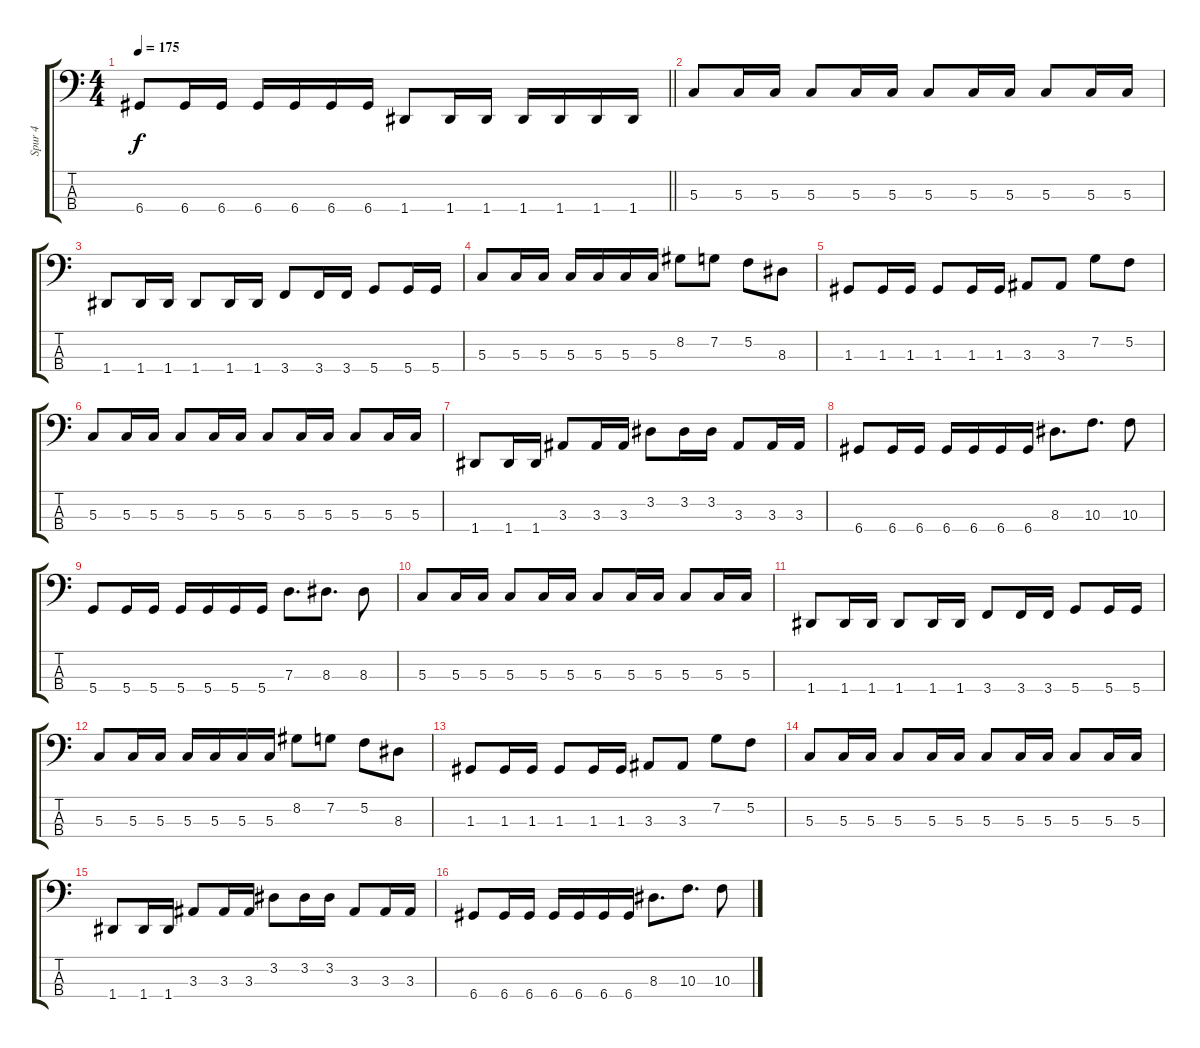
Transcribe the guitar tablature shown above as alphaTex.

\track ("Spur 4" "Spur 4") {instrument electricbasspick}
\staff {score tabs}
\tuning (F2 C2 G1 D1) {hide}
\ts (4 4)
\tempo 175
\clef f4
\barLineRight lightlight
\ks c
6.4.8{dy f} 6.4.16 6.4.16 6.4.16 6.4.16 6.4.16 6.4.16 1.4.8 1.4.16 1.4.16 1.4.16 1.4.16 1.4.16 1.4.16 |
5.3.8 5.3.16 5.3.16 5.3.8 5.3.16 5.3.16 5.3.8 5.3.16 5.3.16 5.3.8 5.3.16 5.3.16 |
1.4.8 1.4.16 1.4.16 1.4.8 1.4.16 1.4.16 3.4.8 3.4.16 3.4.16 5.4.8 5.4.16 5.4.16 |
5.3.8 5.3.16 5.3.16 5.3.16 5.3.16 5.3.16 5.3.16 8.2.8 7.2.8 5.2.8 8.3.8 |
1.3.8 1.3.16 1.3.16 1.3.8 1.3.16 1.3.16 3.3.8 3.3.8 7.2.8 5.2.8 |
5.3.8 5.3.16 5.3.16 5.3.8 5.3.16 5.3.16 5.3.8 5.3.16 5.3.16 5.3.8 5.3.16 5.3.16 |
1.4.8 1.4.16 1.4.16 3.3.8 3.3.16 3.3.16 3.2.8 3.2.16 3.2.16 3.3.8 3.3.16 3.3.16 |
6.4.8 6.4.16 6.4.16 6.4.16 6.4.16 6.4.16 6.4.16 8.3.8{d} 10.3.8{d} 10.3.8 |
5.4.8 5.4.16 5.4.16 5.4.16 5.4.16 5.4.16 5.4.16 7.3.8{d} 8.3.8{d} 8.3.8 |
5.3.8 5.3.16 5.3.16 5.3.8 5.3.16 5.3.16 5.3.8 5.3.16 5.3.16 5.3.8 5.3.16 5.3.16 |
1.4.8 1.4.16 1.4.16 1.4.8 1.4.16 1.4.16 3.4.8 3.4.16 3.4.16 5.4.8 5.4.16 5.4.16 |
5.3.8 5.3.16 5.3.16 5.3.16 5.3.16 5.3.16 5.3.16 8.2.8 7.2.8 5.2.8 8.3.8 |
1.3.8 1.3.16 1.3.16 1.3.8 1.3.16 1.3.16 3.3.8 3.3.8 7.2.8 5.2.8 |
5.3.8 5.3.16 5.3.16 5.3.8 5.3.16 5.3.16 5.3.8 5.3.16 5.3.16 5.3.8 5.3.16 5.3.16 |
1.4.8 1.4.16 1.4.16 3.3.8 3.3.16 3.3.16 3.2.8 3.2.16 3.2.16 3.3.8 3.3.16 3.3.16 |
6.4.8 6.4.16 6.4.16 6.4.16 6.4.16 6.4.16 6.4.16 8.3.8{d} 10.3.8{d} 10.3.8
